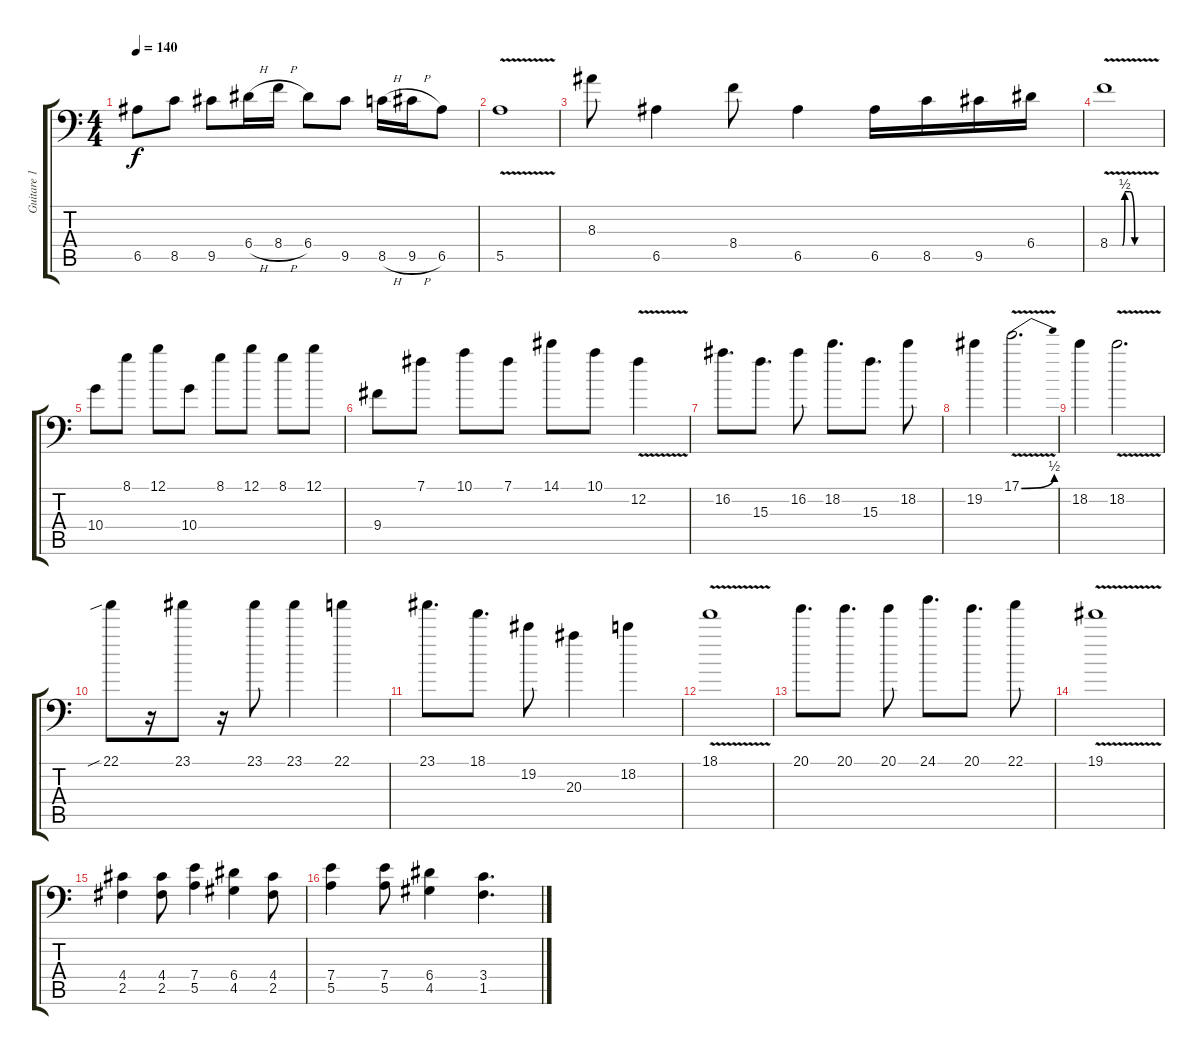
\track ("Guitare 1" "Guitare 1") {instrument distortionguitar}
\staff {score tabs}
\tuning (B3 Gb3 D3 A2 E2 A1) {hide}
\ts (4 4)
\tempo 140
\clef f4
\ks c
6.5.8{dy f} 8.5.8 9.5.8 6.4{h}.16 8.4{h}.16 6.4.8 9.5.8 8.5{h}.16 9.5{h}.16 6.5.8 |
5.5{v}.1 |
8.3.8 6.5.4 8.4.8 6.5.4 6.5.16 8.5.16 9.5.16 6.4.16 |
8.4{be (custom 0 0 15 0 18 2 24 2 30 0 60 0) v}.1 |
10.4.8 8.1.8 12.1.8 10.4.8 8.1.8 12.1.8 8.1.8 12.1.8 |
9.4.8 7.1.8 10.1.8 7.1.8 14.1.8 10.1.8 12.2{v}.4 |
16.2.8{d} 15.3.8{d} 16.2.8 18.2.8{d} 15.3.8{d} 18.2.8 |
19.2.4 17.1{be (bend 0 0 60 2) v}.2{d} |
18.2.4 18.2{v}.2{d} |
22.1{sib}.8 r.16 23.1.8 r.16 23.1.8 23.1.4 22.1.4 |
23.1.8{d} 18.1.8{d} 19.2.8 20.3.4 18.2.4 |
18.1{v}.1 |
20.1.8{d} 20.1.8{d} 20.1.8 24.1.8{d} 20.1.8{d} 22.1.8 |
19.1{v}.1 |
(4.4 2.5).4 (4.4 2.5).8 (7.4 5.5).4 (6.4 4.5).4 (4.4 2.5).8 |
(7.4 5.5).4 (7.4 5.5).8 (6.4 4.5).4 (3.4 1.5).4{d}
